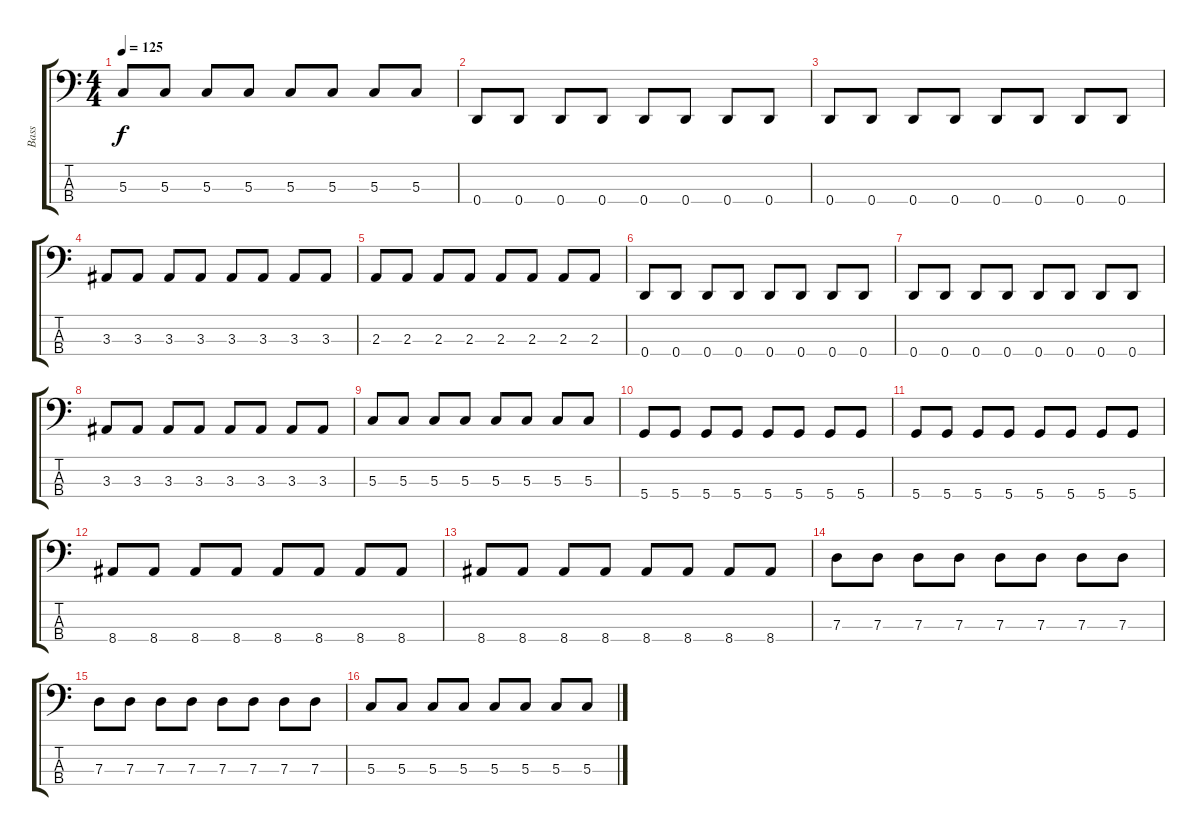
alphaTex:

\track ("Bass" "Bass") {instrument electricbassfinger}
\staff {score tabs}
\tuning (F2 C2 G1 D1) {hide}
\ts (4 4)
\tempo 125
\clef f4
\ks c
5.3.8{dy f} 5.3.8 5.3.8 5.3.8 5.3.8 5.3.8 5.3.8 5.3.8 |
0.4.8 0.4.8 0.4.8 0.4.8 0.4.8 0.4.8 0.4.8 0.4.8 |
0.4.8 0.4.8 0.4.8 0.4.8 0.4.8 0.4.8 0.4.8 0.4.8 |
3.3.8 3.3.8 3.3.8 3.3.8 3.3.8 3.3.8 3.3.8 3.3.8 |
2.3.8 2.3.8 2.3.8 2.3.8 2.3.8 2.3.8 2.3.8 2.3.8 |
0.4.8 0.4.8 0.4.8 0.4.8 0.4.8 0.4.8 0.4.8 0.4.8 |
0.4.8 0.4.8 0.4.8 0.4.8 0.4.8 0.4.8 0.4.8 0.4.8 |
3.3.8 3.3.8 3.3.8 3.3.8 3.3.8 3.3.8 3.3.8 3.3.8 |
5.3.8 5.3.8 5.3.8 5.3.8 5.3.8 5.3.8 5.3.8 5.3.8 |
5.4.8 5.4.8 5.4.8 5.4.8 5.4.8 5.4.8 5.4.8 5.4.8 |
5.4.8 5.4.8 5.4.8 5.4.8 5.4.8 5.4.8 5.4.8 5.4.8 |
8.4.8 8.4.8 8.4.8 8.4.8 8.4.8 8.4.8 8.4.8 8.4.8 |
8.4.8 8.4.8 8.4.8 8.4.8 8.4.8 8.4.8 8.4.8 8.4.8 |
7.3.8 7.3.8 7.3.8 7.3.8 7.3.8 7.3.8 7.3.8 7.3.8 |
7.3.8 7.3.8 7.3.8 7.3.8 7.3.8 7.3.8 7.3.8 7.3.8 |
5.3.8 5.3.8 5.3.8 5.3.8 5.3.8 5.3.8 5.3.8 5.3.8
